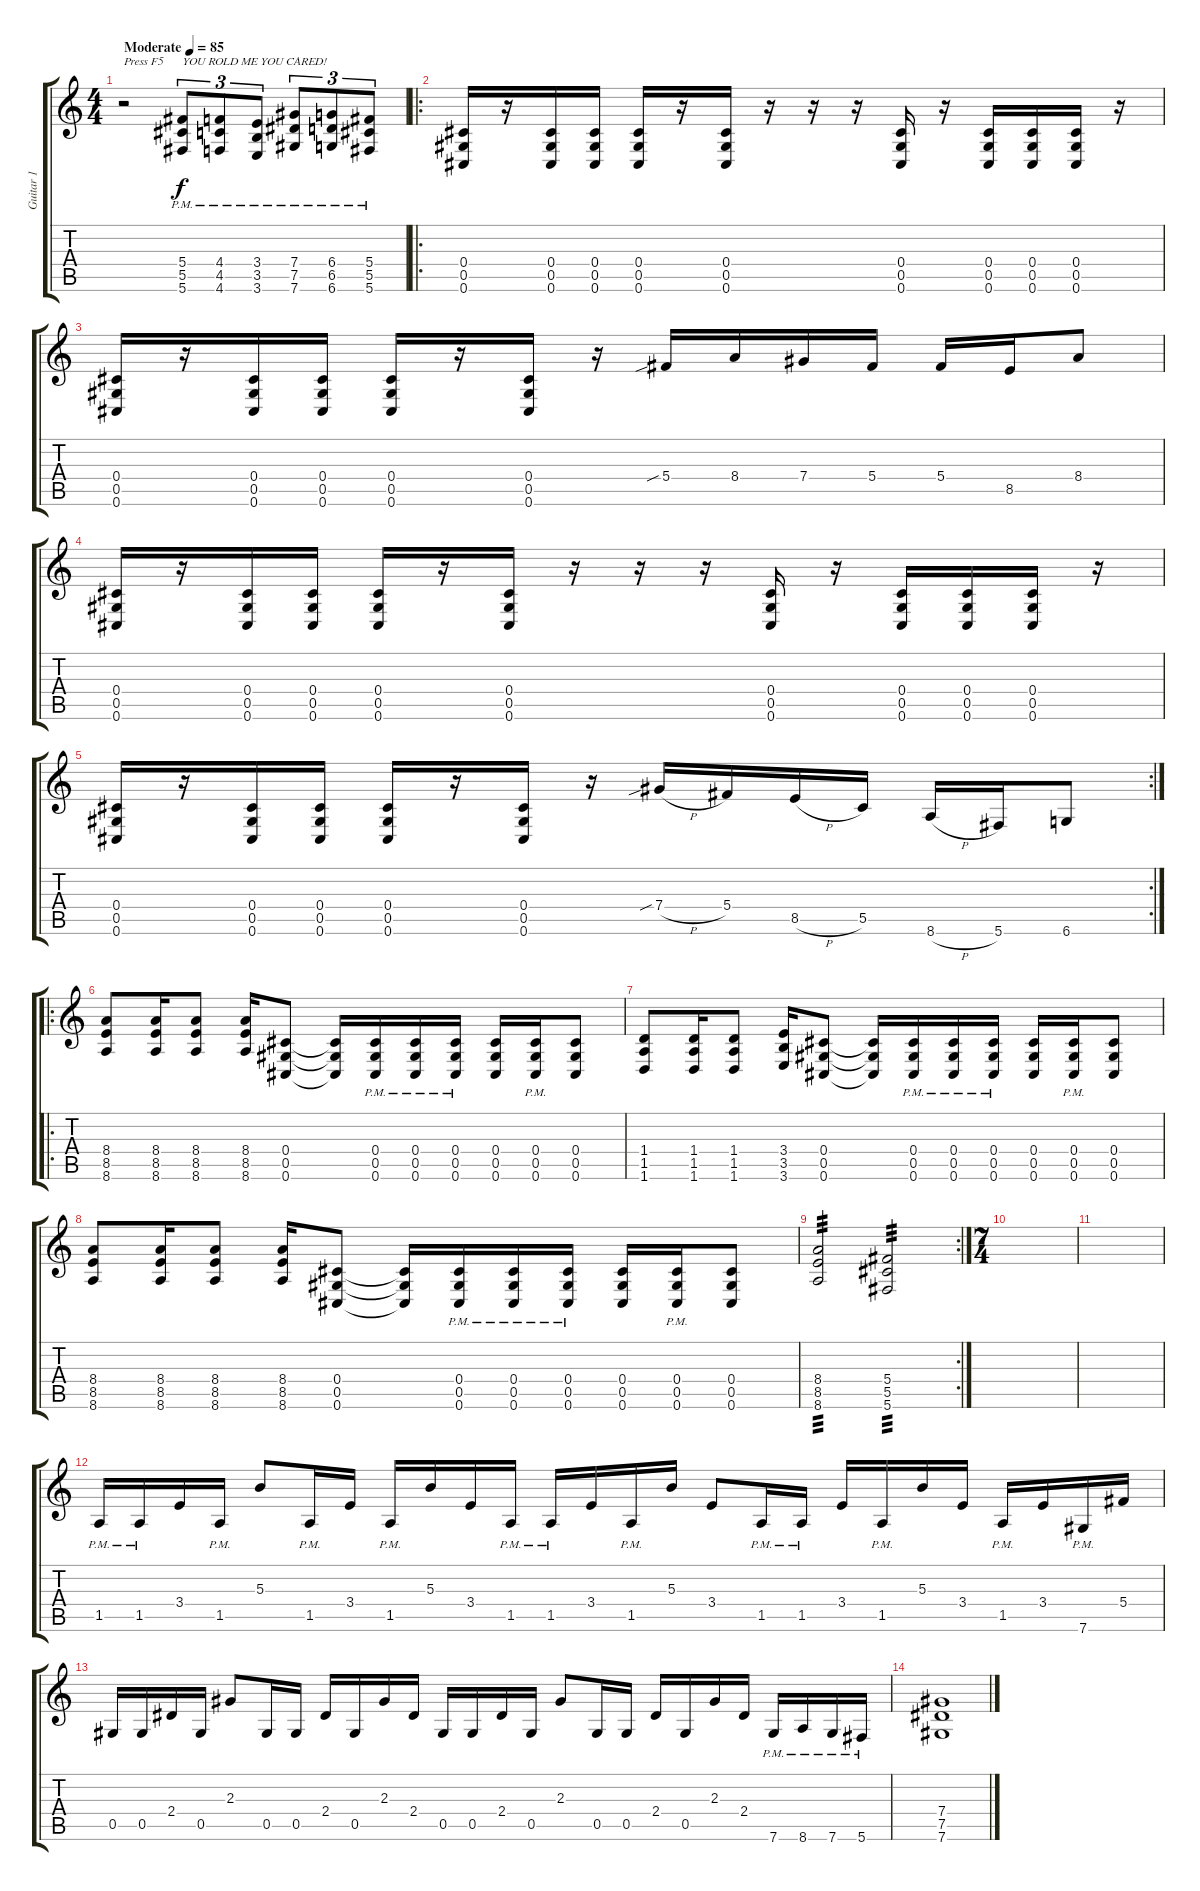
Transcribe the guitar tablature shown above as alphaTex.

\track ("Guitar 1" "Guitar 1") {instrument overdrivenguitar}
\staff {score tabs}
\tuning (Eb4 Bb3 Gb3 Db3 Ab2 Db2) {hide}
\ts (4 4)
\tempo (85 "Moderate")
\clef g2
\ks c
r.2{txt "Press F5" dy f instrument overdrivenguitar} (5.4{pm} 5.5{pm} 5.6{pm}).8{tu (3 2) txt "YOU ROLD ME YOU CARED!"} (4.4{pm} 4.5{pm} 4.6{pm}).8{tu (3 2)} (3.4{pm} 3.5{pm} 3.6{pm}).8{tu (3 2)} (7.4{pm} 7.5{pm} 7.6{pm}).8{tu (3 2)} (6.4{pm} 6.5{pm} 6.6{pm}).8{tu (3 2)} (5.4{pm} 5.5{pm} 5.6{pm}).8{tu (3 2)} |
\ro
(0.4 0.5 0.6).16 r.16 (0.4 0.5 0.6).16 (0.4 0.5 0.6).16 (0.4 0.5 0.6).16 r.16 (0.4 0.5 0.6).16 r.16 r.16 r.16 (0.4 0.5 0.6).16 r.16 (0.4 0.5 0.6).16 (0.4 0.5 0.6).16 (0.4 0.5 0.6).16 r.16 |
(0.4 0.5 0.6).16 r.16 (0.4 0.5 0.6).16 (0.4 0.5 0.6).16 (0.4 0.5 0.6).16 r.16 (0.4 0.5 0.6).16 r.16 5.4{sib}.16 8.4.16 7.4.16 5.4.16 5.4.16 8.5.16 8.4.8 |
(0.4 0.5 0.6).16 r.16 (0.4 0.5 0.6).16 (0.4 0.5 0.6).16 (0.4 0.5 0.6).16 r.16 (0.4 0.5 0.6).16 r.16 r.16 r.16 (0.4 0.5 0.6).16 r.16 (0.4 0.5 0.6).16 (0.4 0.5 0.6).16 (0.4 0.5 0.6).16 r.16 |
\rc 2
(0.4 0.5 0.6).16 r.16 (0.4 0.5 0.6).16 (0.4 0.5 0.6).16 (0.4 0.5 0.6).16 r.16 (0.4 0.5 0.6).16 r.16 7.4{sib h}.16 5.4.16 8.5{h}.16 5.5.16 8.6{h}.16 5.6.16 6.6.8 |
\ro
(8.4 8.5 8.6).8 (8.4 8.5 8.6).16 (8.4 8.5 8.6).8 (8.4 8.5 8.6).16 (0.4 0.5 0.6).8 (0.4{t} 0.5{t} 0.6{t}).16 (0.4{pm} 0.5{pm} 0.6{pm}).16 (0.4{pm} 0.5{pm} 0.6{pm}).16 (0.4 0.5 0.6{pm}).16 (0.4 0.5 0.6).16 (0.4{pm} 0.5 0.6{pm}).16 (0.4 0.5 0.6).8 |
(1.4 1.5 1.6).8 (1.4 1.5 1.6).16 (1.4 1.5 1.6).8 (3.4 3.5 3.6).16 (0.4 0.5 0.6).8 (0.4{t} 0.5{t} 0.6{t}).16 (0.4{pm} 0.5{pm} 0.6{pm}).16 (0.4{pm} 0.5{pm} 0.6{pm}).16 (0.4 0.5 0.6{pm}).16 (0.4 0.5 0.6).16 (0.4{pm} 0.5 0.6{pm}).16 (0.4 0.5 0.6).8 |
(8.4 8.5 8.6).8 (8.4 8.5 8.6).16 (8.4 8.5 8.6).8 (8.4 8.5 8.6).16 (0.4 0.5 0.6).8 (0.4{t} 0.5{t} 0.6{t}).16 (0.4{pm} 0.5{pm} 0.6{pm}).16 (0.4{pm} 0.5{pm} 0.6{pm}).16 (0.4 0.5 0.6{pm}).16 (0.4 0.5 0.6).16 (0.4{pm} 0.5 0.6{pm}).16 (0.4 0.5 0.6).8 |
\rc 2
(8.4 8.5 8.6).2{tp 3} (5.4 5.5 5.6).2{tp 3} |
\ts (7 4)
|
|
1.5{pm}.16 1.5{pm}.16 3.4.16 1.5{pm}.16 5.3.8 1.5{pm}.16 3.4.16 1.5{pm}.16 5.3.16 3.4.16 1.5{pm}.16 1.5{pm}.16 3.4.16 1.5{pm}.16 5.3.16 3.4.8 1.5{pm}.16 1.5{pm}.16 3.4.16 1.5{pm}.16 5.3.16 3.4.16 1.5{pm}.16 3.4.16 7.6{pm}.16 5.4.16 |
0.5.16 0.5.16 2.4.16 0.5.16 2.3.8 0.5.16 0.5.16 2.4.16 0.5.16 2.3.16 2.4.16 0.5.16 0.5.16 2.4.16 0.5.16 2.3.8 0.5.16 0.5.16 2.4.16 0.5.16 2.3.16 2.4.16 7.6{pm}.16 8.6{pm}.16 7.6{pm}.16 5.6{pm}.16 |
(7.4 7.5 7.6).1
